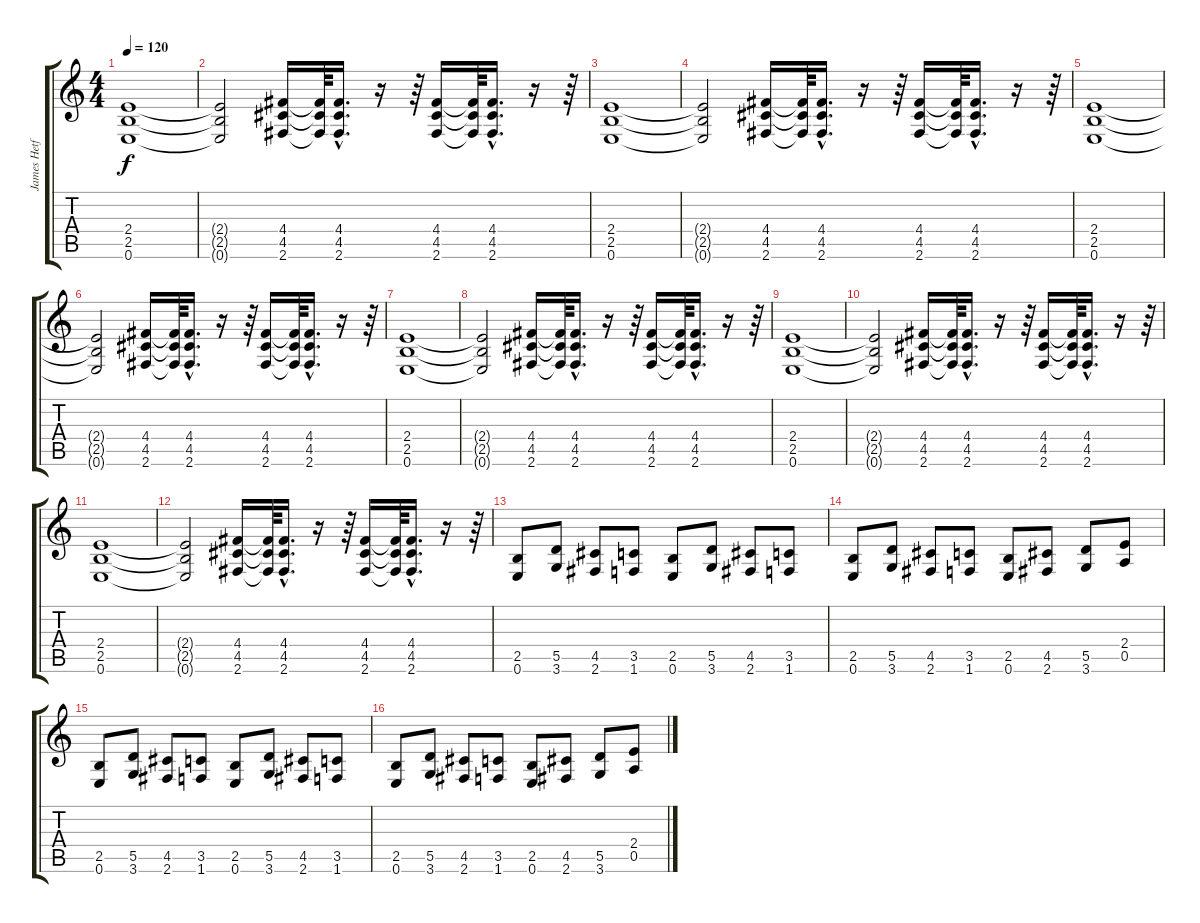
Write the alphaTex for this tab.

\track ("James Hetfield" "James Hetf") {instrument distortionguitar}
\staff {score tabs}
\tuning (E4 B3 G3 D3 A2 E2) {hide}
\ts (4 4)
\tempo 120
\clef g2
\ks c
(2.4 2.5 0.6).1{dy f} |
(2.4{t} 2.5{t} 0.6{t}).2 (4.4 4.5 2.6).16 (4.4{t} 4.5{t} 2.6{t}).64 (4.4{hac} 4.5{hac} 2.6{hac}).16{d} r.16 r.64 (4.4 4.5 2.6).16 (4.4{t} 4.5{t} 2.6{t}).64 (4.4{hac} 4.5{hac} 2.6{hac}).16{d} r.16 r.64 |
(2.4 2.5 0.6).1 |
(2.4{t} 2.5{t} 0.6{t}).2 (4.4 4.5 2.6).16 (4.4{t} 4.5{t} 2.6{t}).64 (4.4{hac} 4.5{hac} 2.6{hac}).16{d} r.16 r.64 (4.4 4.5 2.6).16 (4.4{t} 4.5{t} 2.6{t}).64 (4.4{hac} 4.5{hac} 2.6{hac}).16{d} r.16 r.64 |
(2.4 2.5 0.6).1{volume 16} |
(2.4{t} 2.5{t} 0.6{t}).2 (4.4 4.5 2.6).16 (4.4{t} 4.5{t} 2.6{t}).64 (4.4{hac} 4.5{hac} 2.6{hac}).16{d} r.16 r.64 (4.4 4.5 2.6).16 (4.4{t} 4.5{t} 2.6{t}).64 (4.4{hac} 4.5{hac} 2.6{hac}).16{d} r.16 r.64 |
(2.4 2.5 0.6).1 |
(2.4{t} 2.5{t} 0.6{t}).2 (4.4 4.5 2.6).16 (4.4{t} 4.5{t} 2.6{t}).64 (4.4{hac} 4.5{hac} 2.6{hac}).16{d} r.16 r.64 (4.4 4.5 2.6).16 (4.4{t} 4.5{t} 2.6{t}).64 (4.4{hac} 4.5{hac} 2.6{hac}).16{d} r.16 r.64 |
(2.4 2.5 0.6).1 |
(2.4{t} 2.5{t} 0.6{t}).2 (4.4 4.5 2.6).16 (4.4{t} 4.5{t} 2.6{t}).64 (4.4{hac} 4.5{hac} 2.6{hac}).16{d} r.16 r.64 (4.4 4.5 2.6).16 (4.4{t} 4.5{t} 2.6{t}).64 (4.4{hac} 4.5{hac} 2.6{hac}).16{d} r.16 r.64 |
(2.4 2.5 0.6).1 |
(2.4{t} 2.5{t} 0.6{t}).2 (4.4 4.5 2.6).16 (4.4{t} 4.5{t} 2.6{t}).64 (4.4{hac} 4.5{hac} 2.6{hac}).16{d} r.16 r.64 (4.4 4.5 2.6).16 (4.4{t} 4.5{t} 2.6{t}).64 (4.4{hac} 4.5{hac} 2.6{hac}).16{d} r.16 r.64 |
(2.5 0.6).8 (5.5 3.6).8 (4.5 2.6).8 (3.5 1.6).8 (2.5 0.6).8 (5.5 3.6).8 (4.5 2.6).8 (3.5 1.6).8 |
(2.5 0.6).8 (5.5 3.6).8 (4.5 2.6).8 (3.5 1.6).8 (2.5 0.6).8 (4.5 2.6).8 (5.5 3.6).8 (2.4 0.5).8 |
(2.5 0.6).8 (5.5 3.6).8 (4.5 2.6).8 (3.5 1.6).8 (2.5 0.6).8 (5.5 3.6).8 (4.5 2.6).8 (3.5 1.6).8 |
(2.5 0.6).8 (5.5 3.6).8 (4.5 2.6).8 (3.5 1.6).8 (2.5 0.6).8 (4.5 2.6).8 (5.5 3.6).8 (2.4 0.5).8
